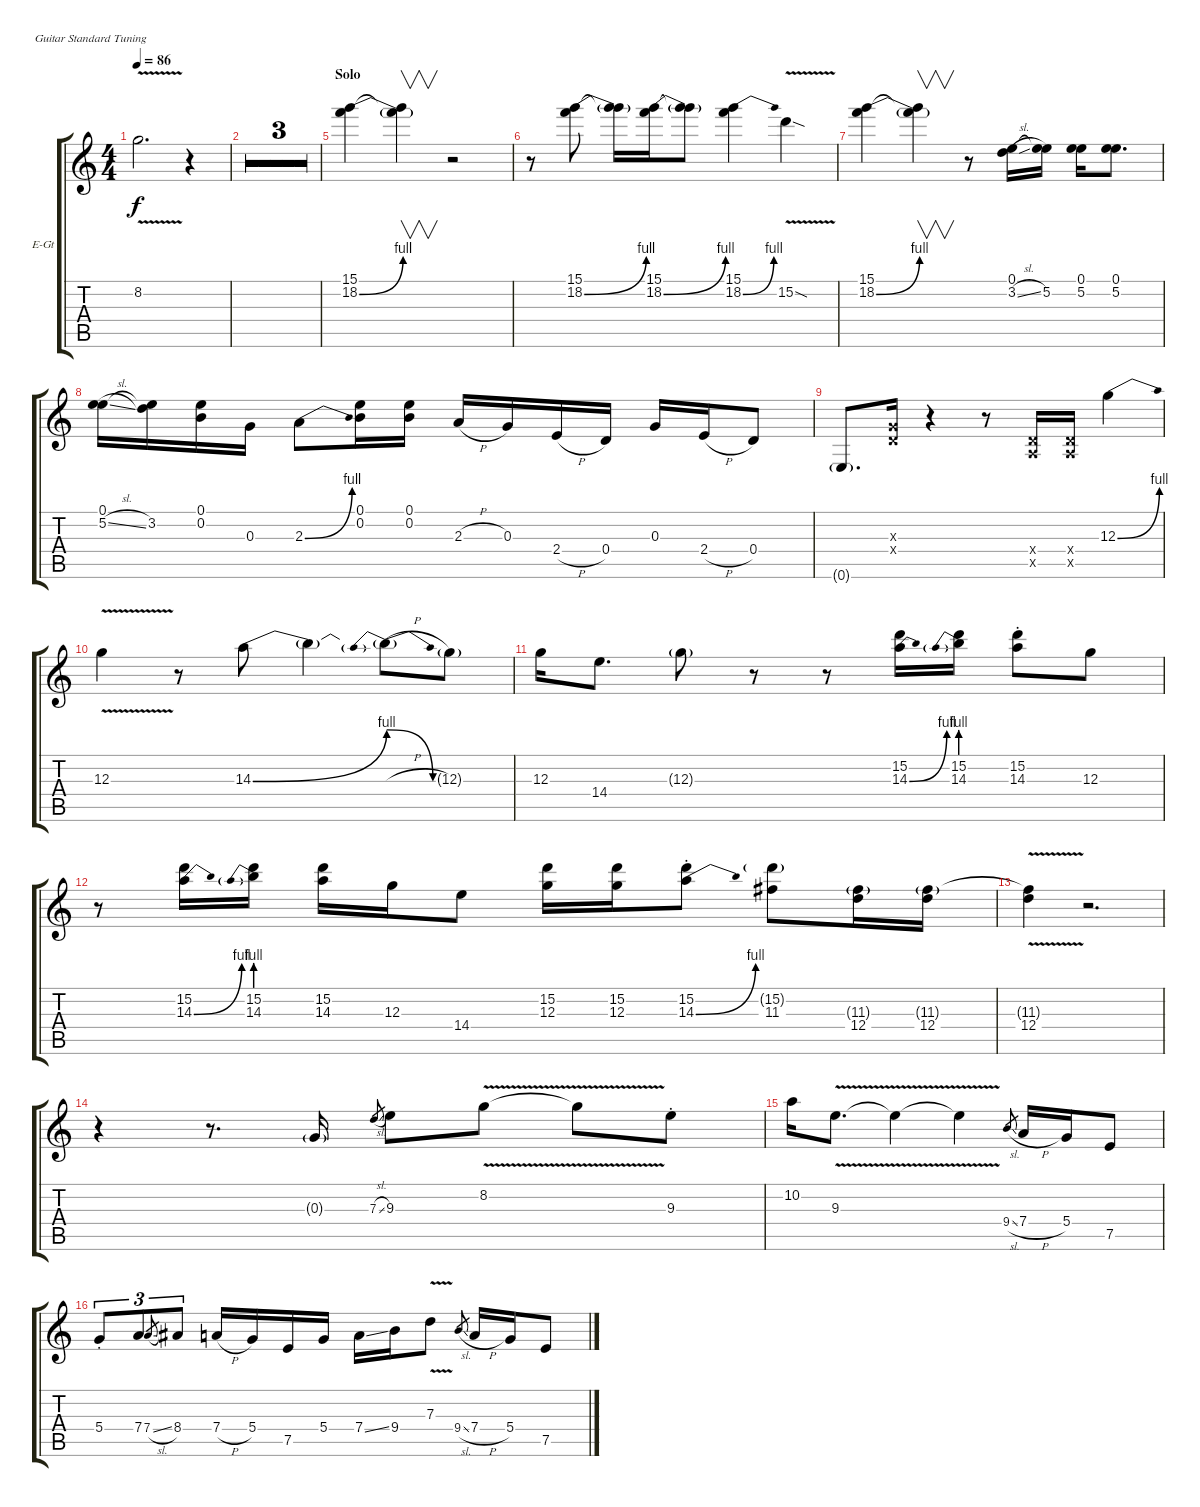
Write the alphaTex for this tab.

\bracketExtendMode groupsimilarinstruments
\firstSystemTrackNameOrientation horizontal
\otherSystemsTrackNameOrientation horizontal
\track ("David Gilmour" "E-Gt") {multiBarRest instrument distortionguitar}
\staff {score tabs}
\tuning (E4 B3 G3 D3 A2 E2)
\ts (4 4)
\tempo 86
\clef g2
\ks c
8.2{v t}.2{d dy f} r.4 |
|
|
|
\section ("" "Solo")
(15.1 18.2{be (bend 0 0 15 4)}).4 (15.1{t} 18.2{be (hold 0 0 60 0) t}).4{v} r.2 |
r.8 (15.1 18.2{be (bend 0 0 15 4)}).8 (18.2{t} 15.1{t}).16 (15.1 18.2{be (bend 0 0 15 4)}).16 (15.1{t} 18.2{t}).8 (15.1 18.2{be (bend 0 0 15 4)}).4 15.2{v sod}.4 |
(15.1 18.2{be (bend 0 0 15 4)}).4 (15.1{t} 18.2{be (hold 0 0 60 0) t}).4{v} r.8 (3.2{sl} 0.1).16 (5.2 0.1{t}).16 (0.1 5.2).16 (0.1 5.2).8{d} |
(5.2{sl} 0.1).16 (3.2 0.1{t}).16 (0.1 0.2).16 0.3.16 2.3{be (bend 0 0 15 4)}.8 (0.1 0.2).16 (0.1 0.2).16 2.3{h}.16 0.3.16 2.4{h}.16 0.4.16 0.3.16 2.4{h}.16 0.4.8 |
0.6{g}.8{d} (0.4{x} 0.3{x}).16 r.4 r.8 (0.4{x} 0.5{x}).16 (0.4{x} 0.5{x}).16 12.3{be (bend 0 0 60 4)}.4 |
12.3{v}.4 r.8 14.3{be (bend 0 0 15 4)}.8 14.3{t}.4 14.3{be (prebendrelease 0 4 15 0) h t}.8 12.3{g}.8 |
12.3.16 14.4.8{d} 12.3{g}.8 r.8 r.8 (15.2 14.3{be (bend 0 0 60 4)}).16 (15.2 14.3{be (prebend 0 4 60 4)}).16 (15.2{st} 14.3{st}).8 12.3.8 |
r.8 (15.2 14.3{be (bend 0 0 60 4)}).16 (15.2 14.3{be (prebend 0 4 60 4)}).16 (15.2 14.3).16 12.3.16 14.4.8 (15.2 12.3).16 (15.2 12.3).16 (15.2{st} 14.3{be (bend 0 0 60 4) st}).8 (11.3 15.2{g}).8 (12.4 11.3{g}).16 (12.4 11.3{g}).16 |
(12.4{v} 11.3{t}).4 r.2{d} |
r.4 r.8{d} 0.3{g}.16 7.3{sl}.8{gr} 9.3.8 8.2{v}.8 8.2{v t}.8 9.3{st}.8 |
10.2.16 9.3{v}.8{d} 9.3{v t}.4 9.3{v t}.4 9.4{sl}.8{gr} 7.4{h}.16 5.4.16 7.5.8 |
5.4{st}.8{tu (3 2)} 7.4.8{tu (3 2)} 7.4{sl}.8{gr} 8.4.8{tu (3 2)} 7.4{h}.16 5.4.16 7.5.16 5.4.16 7.4{ss}.16 9.4.16 7.3{v}.8 9.4{sl}.8{gr} 7.4{h}.16 5.4.16 7.5.8
